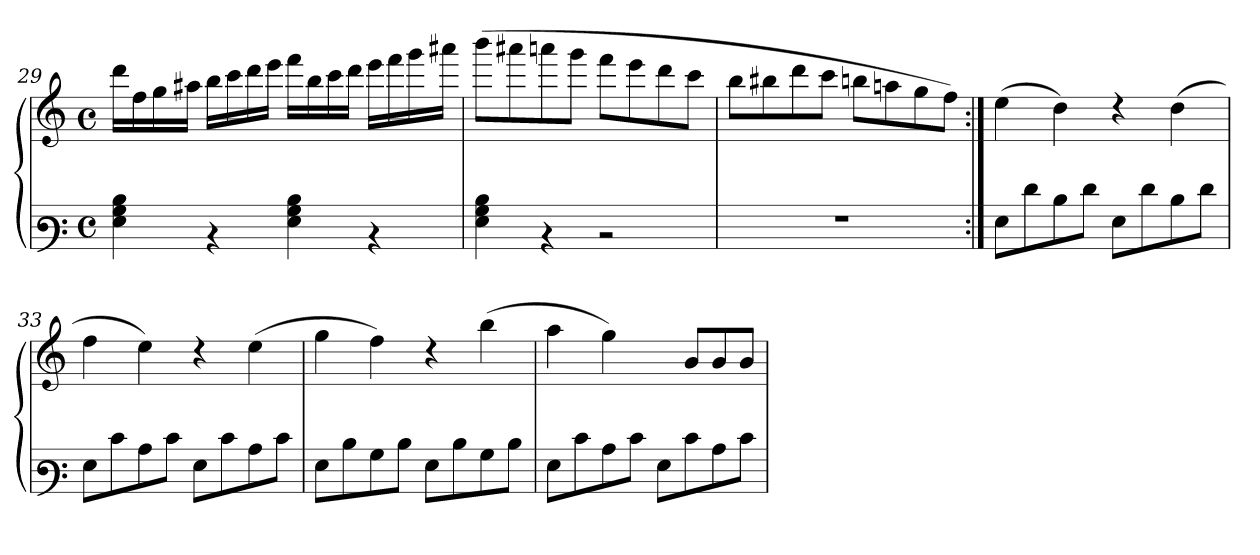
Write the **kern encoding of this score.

**kern	**kern
*part1	*part1
*staff2	*staff1
*clefF3	*clefG3
*M4/4	*M4/4
*met(c)	*met(c)
=29	=29
4G\ 4B\ 4d\	16bb\LL
.	16dd\
.	16ee\
.	16ff#X\JJ
4rD	16gg\LL
.	16aa\
.	16bb\
.	16ccc\JJ
4G\ 4B\ 4d\	16ddd\LL
.	16gg\
.	16aa\
.	16bb\JJ
4rD	16ccc\LL
.	16ddd\
.	16eee\
.	16fff#X\JJ
!!LO:LB:g=z
=30	=30
4G\ 4B\ 4d\	(>8ggg\L
.	8fff#X\
4rD	8fffn\
.	8eee\J
2rD	8ddd\L
.	8ccc\
.	8bb\
.	8aa\J
=31	=31
1r	8gg\L
.	8gg#X\
.	8bb\
.	8aa\J
.	8ggn\L
.	8ffn\
.	8ee\
.	8dd\J)
=32:|!	=32:|!
8G\L	(>4cc\
8f\	.
8d\	4b\)
8f\J	.
8G\L	4rb
8f\	.
8d\	(>4b\
8f\J	.
=33	=33
8G\L	4dd\
8e\	.
8c\	4cc\)
8e\J	.
8G\L	4rb
8e\	.
8c\	(>4cc\
8e\J	.
=34	=34
8G\L	4ee\
8d\	.
8B\	4dd\)
8d\J	.
8G\L	4rb
8d\	.
8B\	(>4gg\
8d\J	.
=35	=35
8G\L	4ff\
8e\	.
8c\	4ee\)
8e\J	.
8G\L	8ryy
8e\	8g/L
8c\	8g/
8e\J	8g/J
=	=
*-	*-
